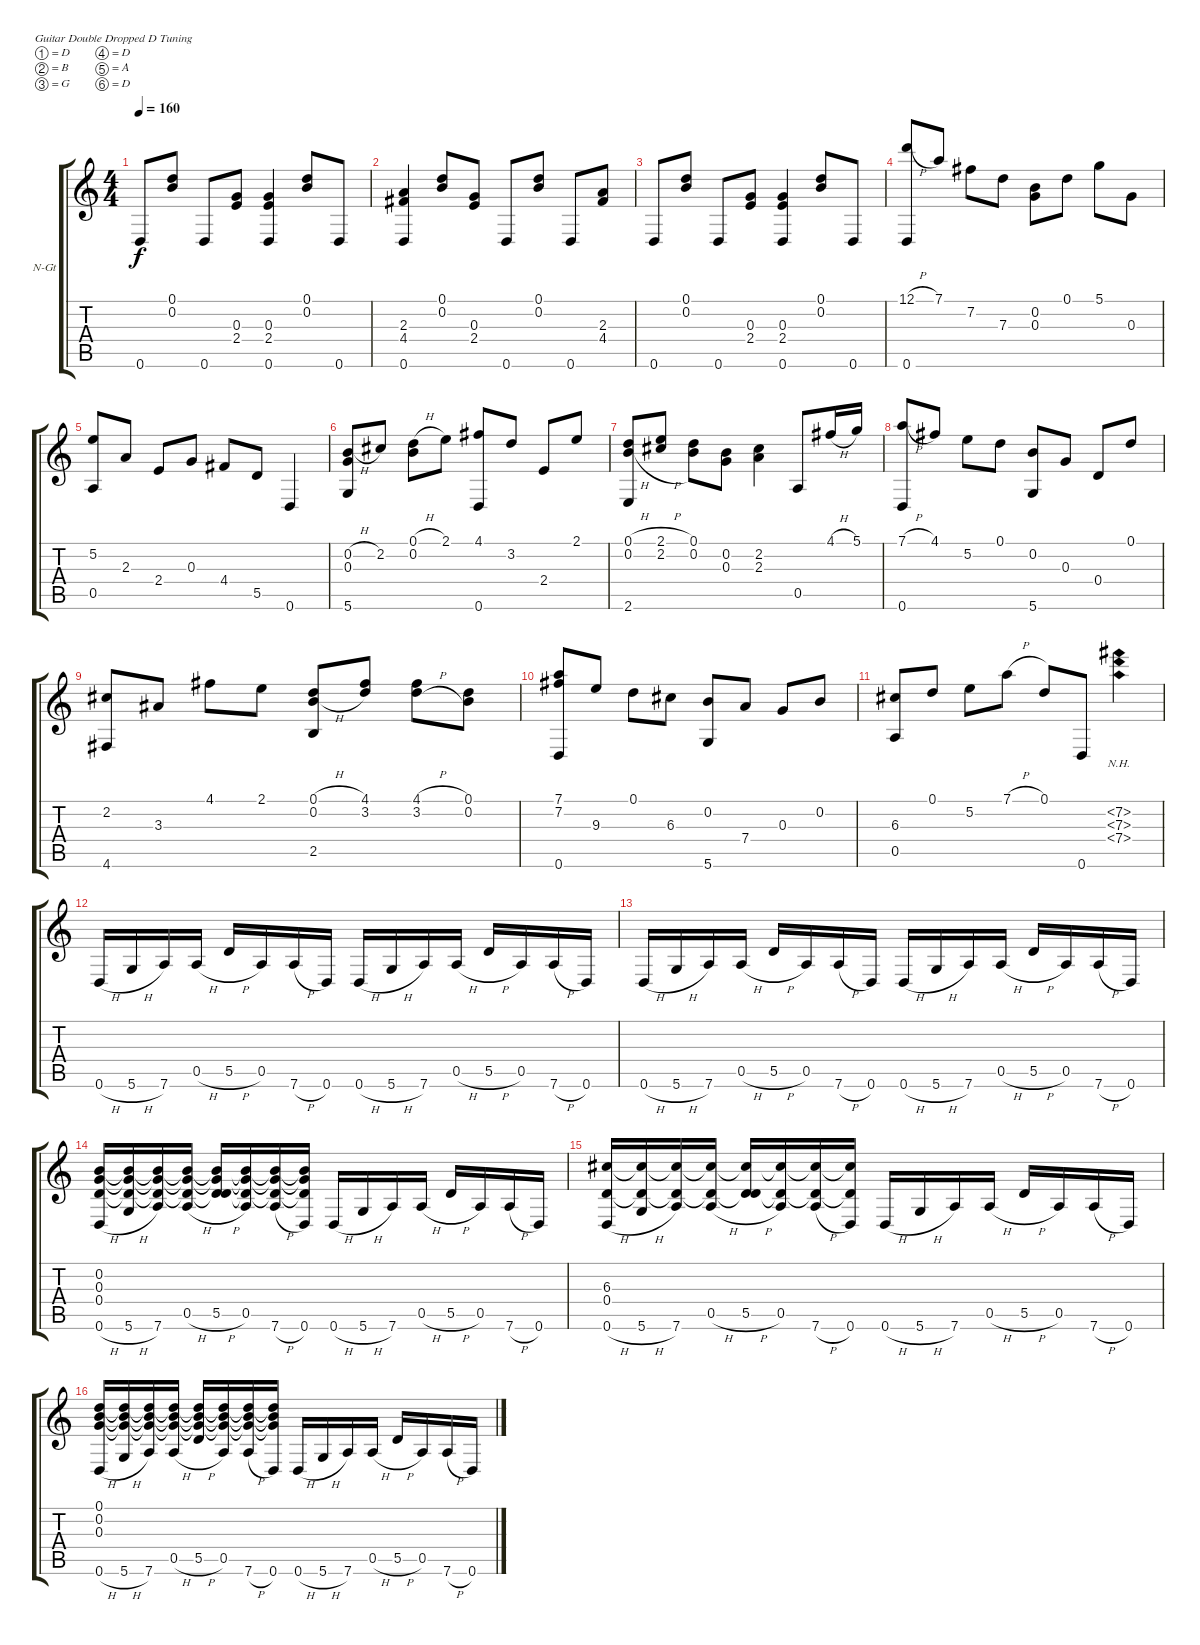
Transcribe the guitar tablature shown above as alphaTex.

\bracketExtendMode groupsimilarinstruments
\firstSystemTrackNameOrientation horizontal
\otherSystemsTrackNameOrientation horizontal
\track ("Track 1" "N-Gt") {instrument acousticguitarnylon}
\staff {score tabs}
\tuning (D4 B3 G3 D3 A2 D2)
\ts (4 4)
\tempo 160
\clef g2
\ks c
0.6.8{dy f} (0.1 0.2).8 0.6.8 (0.3 2.4).8 (0.3 2.4 0.6).4 (0.1 0.2).8 0.6.8 |
(2.3 4.4 0.6).4 (0.1 0.2).8 (0.3 2.4).8 0.6.8 (0.1 0.2).8 0.6.8 (2.3 4.4).8 |
0.6.8 (0.1 0.2).8 0.6.8 (0.3 2.4).8 (0.3 2.4 0.6).4 (0.1 0.2).8 0.6.8 |
(12.1{h} 0.6).8 7.1.8 7.2.8 7.3.8 (0.2 0.3).8 0.1.8 5.1.8 0.3.8 |
(5.2 0.5).8 2.3.8 2.4.8 0.3.8 4.4.8 5.5.8 0.6.4 |
(0.2{h} 0.3 5.6).8 2.2.8 (0.1{h} 0.2).8 2.1.8 (4.1 0.6).8 3.2.8 2.4.8 2.1.8 |
(0.1{h} 0.2{h} 2.6).8 (2.1{h} 2.2{h}).8 (0.1 0.2).8 (0.2 0.3).8 (2.2 2.3).4 0.5.8 4.1{h}.16 5.1.16 |
(7.1{h} 0.6).8 4.1.8 5.2.8 0.1.8 (0.2 5.6).8 0.3.8 0.4.8 0.1.8 |
(2.2 4.6).8 3.3.8 4.1.8 2.1.8 (0.1{h} 0.2{h} 2.5).8 (4.1 3.2).8 (4.1{h} 3.2{h}).8 (0.1 0.2).8 |
(7.1 7.2 0.6).8 9.3.8 0.1.8 6.3.8 (0.2 5.6).8 7.4.8 0.3.8 0.2.8 |
(6.3 0.5).8 0.1.8 5.2.8 7.1{h}.8 0.1.8 0.6.8 (7.2{nh} 7.3{nh} 7.4{nh}).4 |
0.6{h}.16 5.6{h}.16 7.6.16 0.5{h}.16 5.5{h}.16 0.5.16 7.6{h}.16 0.6.16 0.6{h}.16 5.6{h}.16 7.6.16 0.5{h}.16 5.5{h}.16 0.5.16 7.6{h}.16 0.6.16 |
0.6{h}.16 5.6{h}.16 7.6.16 0.5{h}.16 5.5{h}.16 0.5.16 7.6{h}.16 0.6.16 0.6{h}.16 5.6{h}.16 7.6.16 0.5{h}.16 5.5{h}.16 0.5.16 7.6{h}.16 0.6.16 |
(0.2 0.3 0.4 0.6{h}).16 (0.2{t} 0.3{t} 0.4{t} 5.6{h}).16 (0.2{t} 0.3{t} 0.4{t} 7.6).16 (0.2{t} 0.3{t} 0.4{t} 0.5{h}).16 (0.2{t} 0.3{t} 0.4{t} 5.5{h}).16 (0.2{t} 0.3{t} 0.4{t} 0.5).16 (0.2{t} 0.3{t} 0.4{t} 7.6{h}).16 (0.2{t} 0.3{t} 0.4{t} 0.6).16 0.6{h}.16 5.6{h}.16 7.6.16 0.5{h}.16 5.5{h}.16 0.5.16 7.6{h}.16 0.6.16 |
(6.3 0.4 0.6{h}).16 (6.3{t} 0.4{t} 5.6{h}).16 (6.3{t} 0.4{t} 7.6).16 (6.3{t} 0.4{t} 0.5{h}).16 (6.3{t} 0.4{t} 5.5{h}).16 (6.3{t} 0.4{t} 0.5).16 (6.3{t} 0.4{t} 7.6{h}).16 (6.3{t} 0.4{t} 0.6).16 0.6{h}.16 5.6{h}.16 7.6.16 0.5{h}.16 5.5{h}.16 0.5.16 7.6{h}.16 0.6.16 |
(0.1 0.2 0.3 0.6{h}).16 (0.1{t} 0.2{t} 0.3{t} 5.6{h}).16 (0.1{t} 0.2{t} 0.3{t} 7.6).16 (0.1{t} 0.2{t} 0.3{t} 0.5{h}).16 (0.1{t} 0.2{t} 0.3{t} 5.5{h}).16 (0.1{t} 0.2{t} 0.3{t} 0.5).16 (0.1{t} 0.2{t} 0.3{t} 7.6{h}).16 (0.1{t} 0.2{t} 0.3{t} 0.6).16 0.6{h}.16 5.6{h}.16 7.6.16 0.5{h}.16 5.5{h}.16 0.5.16 7.6{h}.16 0.6.16
